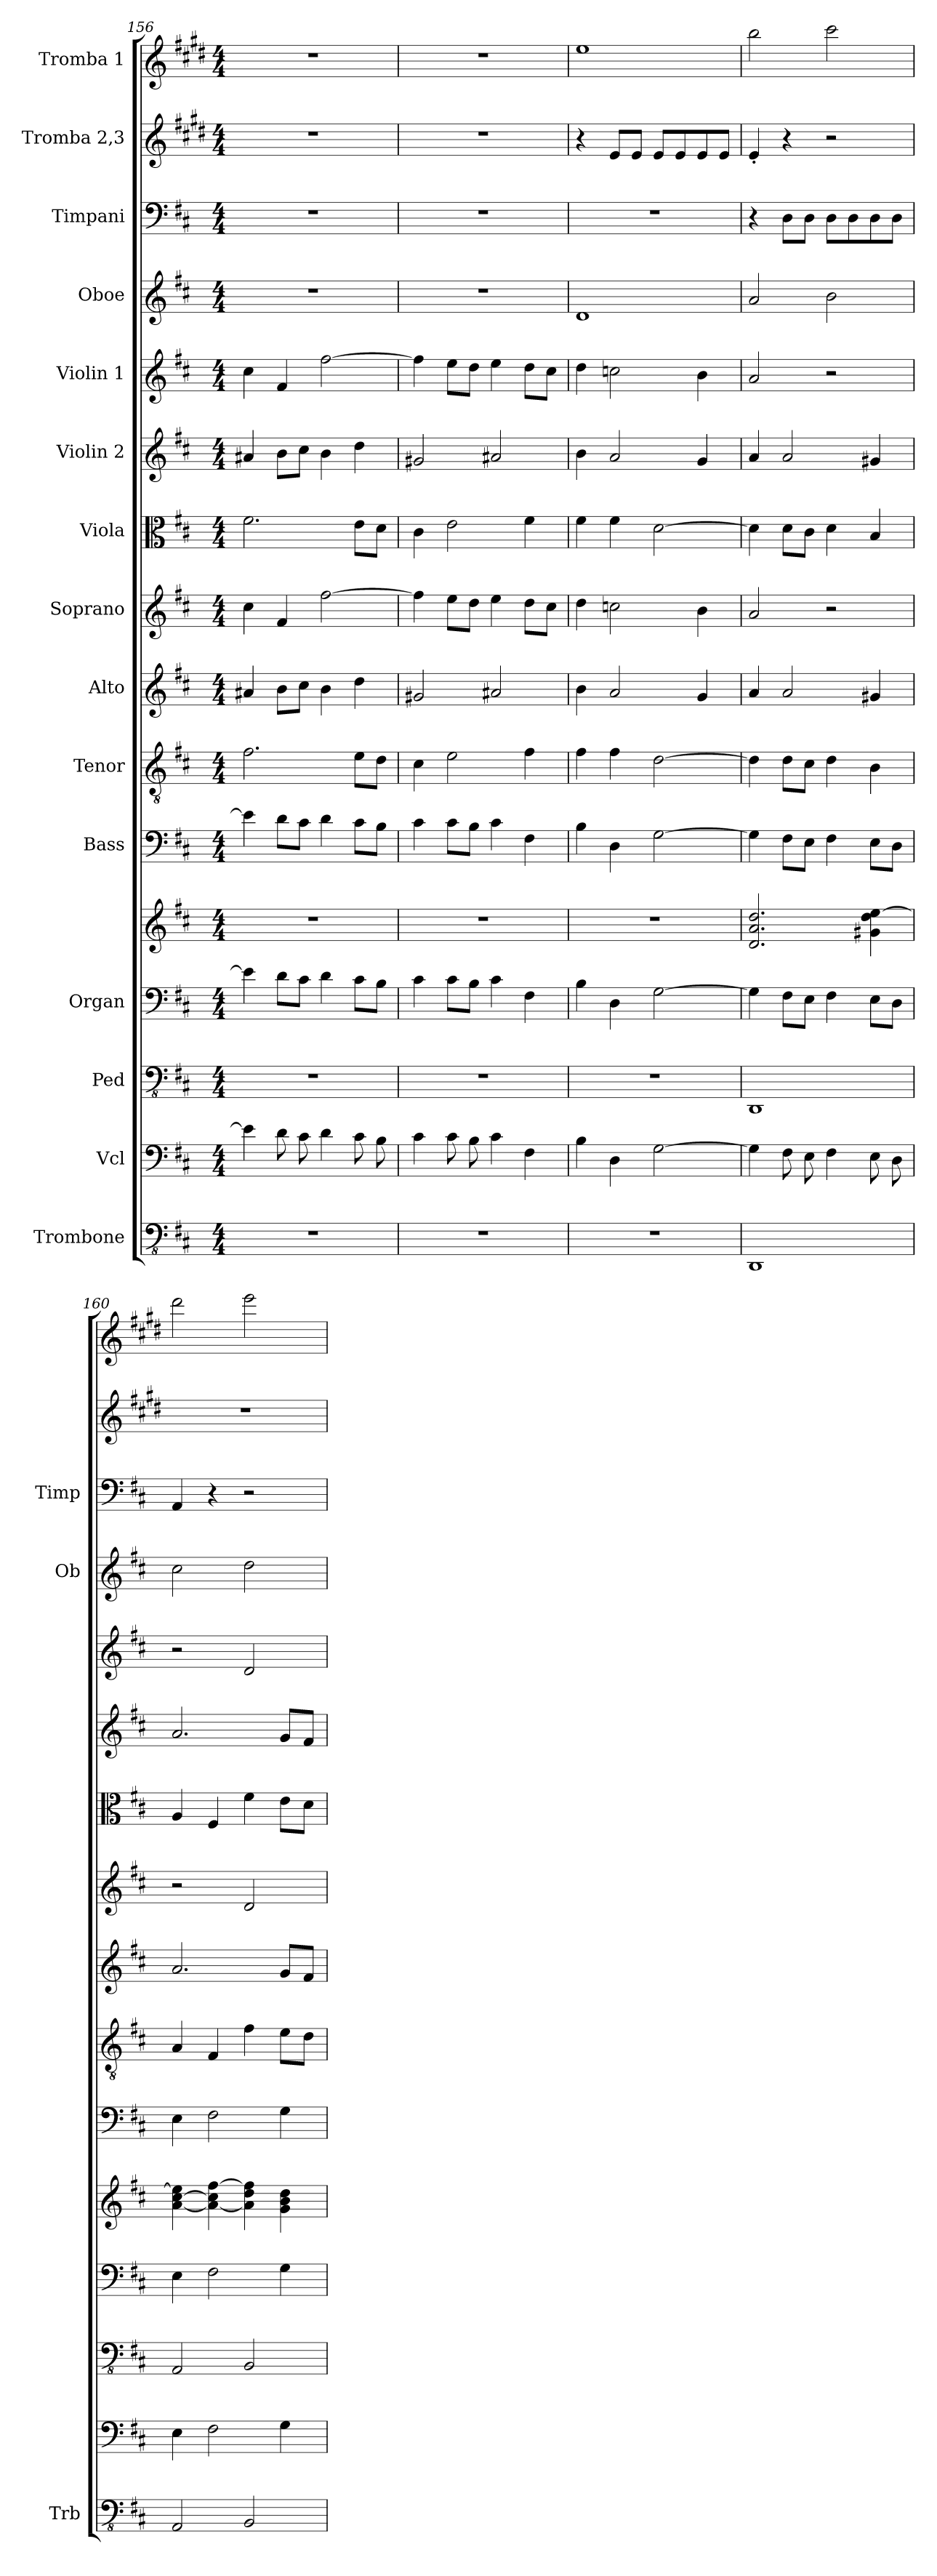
**kern	**kern	**kern	**kern	**kern	**kern	**kern	**kern	**kern	**kern	**kern	**kern	**kern	**kern	**kern	**kern
*part15	*part14	*part13	*part12	*part12	*part11	*part10	*part9	*part8	*part7	*part6	*part5	*part4	*part3	*part2	*part1
*staff16	*staff15	*staff14	*staff13	*staff12	*staff11	*staff10	*staff9	*staff8	*staff7	*staff6	*staff5	*staff4	*staff3	*staff2	*staff1
*I"Trombone	*I"Vcl	*I"Ped	*I"Organ	*	*I"Bass	*I"Tenor	*I"Alto	*I"Soprano	*I"Viola	*I"Violin 2	*I"Violin 1	*I"Oboe	*I"Timpani	*I"Tromba 2,3	*I"Tromba 1
*I'Trb	*	*	*	*	*	*	*	*	*	*	*	*I'Ob	*I'Timp	*	*
!!LO:PB:g=z
*clefFv4	*clefF4	*clefFv4	*clefF4	*clefG2	*clefF4	*clefGv2	*clefG2	*clefG2	*clefC3	*clefG2	*clefG2	*clefG2	*clefF4	*clefG2	*clefG2
*	*	*	*	*	*	*	*	*	*	*	*	*	*	*ITrd1c2	*ITrd1c2
*k[f#c#]	*k[f#c#]	*k[f#c#]	*k[f#c#]	*k[f#c#]	*k[f#c#]	*k[f#c#]	*k[f#c#]	*k[f#c#]	*k[f#c#]	*k[f#c#]	*k[f#c#]	*k[f#c#]	*k[f#c#]	*k[f#c#]	*k[f#c#]
*M4/4	*M4/4	*M4/4	*M4/4	*M4/4	*M4/4	*M4/4	*M4/4	*M4/4	*M4/4	*M4/4	*M4/4	*M4/4	*M4/4	*M4/4	*M4/4
=156	=156	=156	=156	=156	=156	=156	=156	=156	=156	=156	=156	=156	=156	=156	=156
1r	4e\]	1r	4e\]	1r	4e\]	2.f#\	4a#X/	4cc#\	2.f#\	4a#X/	4cc#\	1r	1r	1r	1r
.	8d\	.	8d\L	.	8d\L	.	8b\L	4f#/	.	8b\L	4f#/	.	.	.	.
.	8c#\	.	8c#\J	.	8c#\J	.	8cc#\J	.	.	8cc#\J	.	.	.	.	.
.	4d\	.	4d\	.	4d\	.	4b\	[2ff#\	.	4b\	[2ff#\	.	.	.	.
.	8c#\	.	8c#\L	.	8c#\L	8e\L	4dd\	.	8e\L	4dd\	.	.	.	.	.
.	8B\	.	8B\J	.	8B\J	8d\J	.	.	8d\J	.	.	.	.	.	.
=157	=157	=157	=157	=157	=157	=157	=157	=157	=157	=157	=157	=157	=157	=157	=157
1r	4c#\	1r	4c#\	1r	4c#\	4c#\	2g#X/	4ff#\]	4c#\	2g#X/	4ff#\]	1r	1r	1r	1r
.	8c#\	.	8c#\L	.	8c#\L	2e\	.	8ee\L	2e\	.	8ee\L	.	.	.	.
.	8B\	.	8B\J	.	8B\J	.	.	8dd\J	.	.	8dd\J	.	.	.	.
.	4c#\	.	4c#\	.	4c#\	.	2a#X/	4ee\	.	2a#X/	4ee\	.	.	.	.
.	4F#\	.	4F#\	.	4F#\	4f#\	.	8dd\L	4f#\	.	8dd\L	.	.	.	.
.	.	.	.	.	.	.	.	8cc#\J	.	.	8cc#\J	.	.	.	.
=158	=158	=158	=158	=158	=158	=158	=158	=158	=158	=158	=158	=158	=158	=158	=158
1r	4B\	1r	4B\	1r	4B\	4f#\	4b\	4dd\	4f#\	4b\	4dd\	1d	1r	4r	1dd
.	4D\	.	4D\	.	4D\	4f#\	2a/	2ccn\	4f#\	2a/	2ccn\	.	.	8d/L	.
.	.	.	.	.	.	.	.	.	.	.	.	.	.	8d/J	.
.	[2G\	.	[2G\	.	[2G\	[2d\	.	.	[2d\	.	.	.	.	8d/L	.
.	.	.	.	.	.	.	.	.	.	.	.	.	.	8d/	.
.	.	.	.	.	.	.	4g/	4b\	.	4g/	4b\	.	.	8d/	.
.	.	.	.	.	.	.	.	.	.	.	.	.	.	8d/J	.
=159	=159	=159	=159	=159	=159	=159	=159	=159	=159	=159	=159	=159	=159	=159	=159
1DDD	4G\]	1DDD	4G\]	2.d/ 2.a/ 2.dd/	4G\]	4d\]	4a/	2a/	4d\]	4a/	2a/	2a/	4r	4d'/	2aa\
.	8F#\	.	8F#\L	.	8F#\L	8d\L	2a/	.	8d\L	2a/	.	.	8D\L	4r	.
.	8E\	.	8E\J	.	8E\J	8c#\J	.	.	8c#\J	.	.	.	8D\J	.	.
.	4F#\	.	4F#\	.	4F#\	4d\	.	2r	4d\	.	2r	2b\	8D\L	2r	2bb\
.	.	.	.	.	.	.	.	.	.	.	.	.	8D\	.	.
.	8E\	.	8E\L	4g#X\ 4dd\ [4ee\	8E\L	4B\	4g#X/	.	4B/	4g#X/	.	.	8D\	.	.
.	8D\	.	8D\J	.	8D\J	.	.	.	.	.	.	.	8D\J	.	.
=160	=160	=160	=160	=160	=160	=160	=160	=160	=160	=160	=160	=160	=160	=160	=160
2AAA/	4E\	2AAA/	4E\	[4a\ [4cc#\ 4ee\]	4E\	4A/	2.a/	2r	4A/	2.a/	2r	2cc#\	4AA/	1r	2ccc#\
.	2F#\	.	2F#\	4a\_ 4cc#\] [4ff#\	2F#\	4F#/	.	.	4F#/	.	.	.	4r	.	.
2BBB/	.	2BBB/	.	4a\] 4dd\ 4ff#\]	.	4f#\	.	2d/	4f#\	.	2d/	2dd\	2r	.	2ddd\
.	4G\	.	4G\	4g\ 4b\ 4dd\	4G\	8e\L	8g/L	.	8e\L	8g/L	.	.	.	.	.
.	.	.	.	.	.	8d\J	8f#/J	.	8d\J	8f#/J	.	.	.	.	.
=	=	=	=	=	=	=	=	=	=	=	=	=	=	=	=
*-	*-	*-	*-	*-	*-	*-	*-	*-	*-	*-	*-	*-	*-	*-	*-
